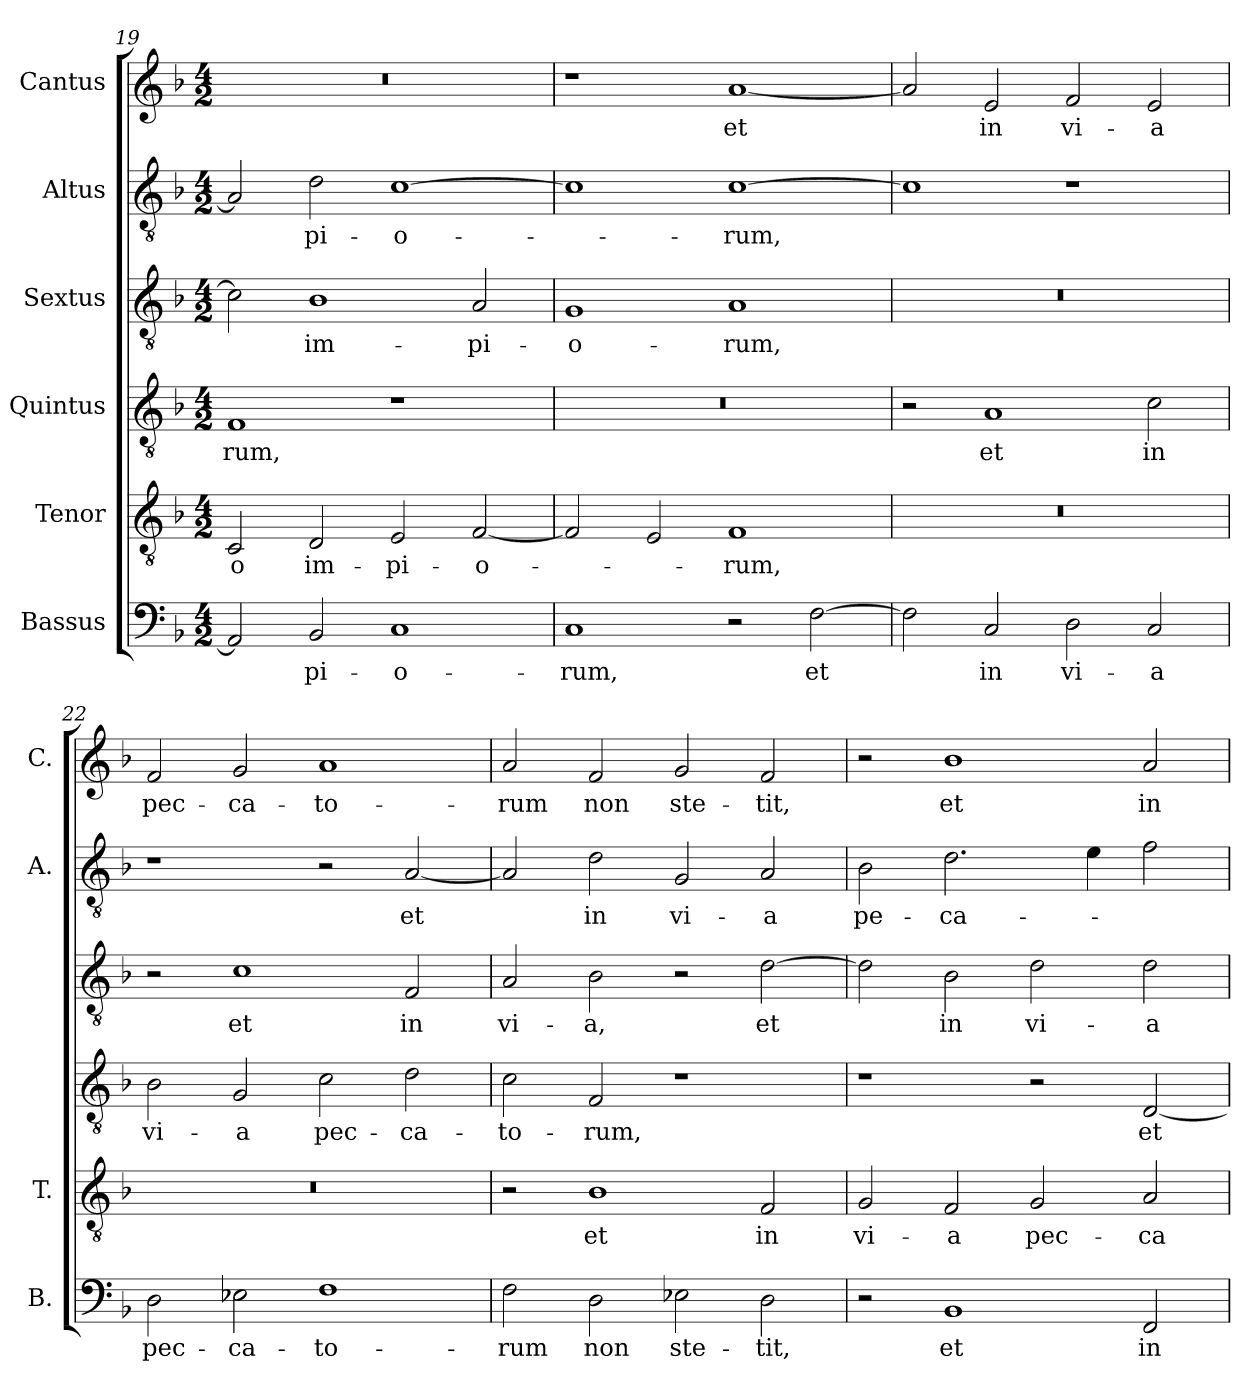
**kern	**text	**kern	**text	**kern	**text	**kern	**text	**kern	**text	**kern	**text
*part6	*part6	*part5	*part5	*part4	*part4	*part3	*part3	*part2	*part2	*part1	*part1
*staff6	*staff6	*staff5	*staff5	*staff4	*staff4	*staff3	*staff3	*staff2	*staff2	*staff1	*staff1
*I"Bassus	*	*I"Tenor	*	*I"Quintus	*	*I"Sextus	*	*I"Altus	*	*I"Cantus	*
*I'B.	*	*I'T.	*	*	*	*	*	*I'A.	*	*I'C.	*
*clefF4	*	*clefGv2	*	*clefGv2	*	*clefGv2	*	*clefGv2	*	*clefG2	*
*	*	*ITrd7c12	*	*ITrd7c12	*	*ITrd7c12	*	*ITrd7c12	*	*	*
*k[b-]	*	*k[b-]	*	*k[b-]	*	*k[b-]	*	*k[b-]	*	*k[b-]	*
*d:	*	*d:	*	*d:	*	*d:	*	*d:	*	*d:	*
*M4/2	*	*M4/2	*	*M4/2	*	*M4/2	*	*M4/2	*	*M4/2	*
=19	=19	=19	=19	=19	=19	=19	=19	=19	=19	=19	=19
!	!	!	!LO:LY:b	!	!LO:LY:b	!	!	!	!	!LO:N:vis=1	!
2AA/]	.	2CC/	-o	1FF	-rum,	2C\]	.	2AA/]	.	0r	.
!	!LO:LY:b	!	!LO:LY:b	!	!	!	!LO:LY:b	!	!LO:LY:b	!	!
2BB-/	-pi-	2DD/	im-	.	.	1BB-	im-	2D\	-pi-	.	.
!	!LO:LY:b	!	!LO:LY:b	!	!	!	!	!	!LO:LY:b	!	!
1C	-o-	2EE/	-pi-	1r	.	.	.	[>1C	-o-	.	.
!	!	!	!LO:LY:b	!	!	!	!LO:LY:b	!	!	!	!
.	.	[<2FF/	-o-	.	.	2AA/	-pi-	.	.	.	.
=20	=20	=20	=20	=20	=20	=20	=20	=20	=20	=20	=20
!	!LO:LY:b	!	!	!LO:N:vis=1	!	!	!LO:LY:b	!	!	!	!
1C	-rum,	2FF/]	.	0r	.	1GG	-o-	1C]	.	1r	.
.	.	2EE/	.	.	.	.	.	.	.	.	.
!	!	!	!LO:LY:b	!	!	!	!LO:LY:b	!	!LO:LY:b	!	!LO:LY:b
2r	.	1FF	-rum,	.	.	1AA	-rum,	[>1C	-rum,	[<1a	et
!	!LO:LY:b	!	!	!	!	!	!	!	!	!	!
[>2F\	et	.	.	.	.	.	.	.	.	.	.
=21	=21	=21	=21	=21	=21	=21	=21	=21	=21	=21	=21
!	!	!LO:N:vis=1	!	!	!	!LO:N:vis=1	!	!	!	!	!
2F\]	.	0r	.	2r	.	0r	.	1C]	.	2a/]	.
!	!LO:LY:b	!	!	!	!LO:LY:b	!	!	!	!	!	!LO:LY:b
2C/	in	.	.	1AA	et	.	.	.	.	2e/	in
!	!LO:LY:b	!	!	!	!	!	!	!	!	!	!LO:LY:b
2D\	vi-	.	.	.	.	.	.	1r	.	2f/	vi-
!	!LO:LY:b	!	!	!	!LO:LY:b	!	!	!	!	!	!LO:LY:b
2C/	-a	.	.	2C\	in	.	.	.	.	2e/	-a
!!LO:PB:g=z
=22	=22	=22	=22	=22	=22	=22	=22	=22	=22	=22	=22
!	!LO:LY:b	!LO:N:vis=1	!	!	!LO:LY:b	!	!	!	!	!	!LO:LY:b
2D\	pec-	0r	.	2BB-\	vi-	2r	.	1r	.	2f/	pec-
!	!LO:LY:b	!	!	!	!LO:LY:b	!	!LO:LY:b	!	!	!	!LO:LY:b
2E-X\	-ca-	.	.	2GG/	-a	1C	et	.	.	2g/	-ca-
!	!LO:LY:b	!	!	!	!LO:LY:b	!	!	!	!	!	!LO:LY:b
1F	-to-	.	.	2C\	pec-	.	.	2r	.	1a	-to-
!	!	!	!	!	!LO:LY:b	!	!LO:LY:b	!	!LO:LY:b	!	!
.	.	.	.	2D\	-ca-	2FF/	in	[<2AA/	et	.	.
=23	=23	=23	=23	=23	=23	=23	=23	=23	=23	=23	=23
!	!LO:LY:b	!	!	!	!LO:LY:b	!	!LO:LY:b	!	!	!	!LO:LY:b
2F\	-rum	2r	.	2C\	-to-	2AA/	vi-	2AA/]	.	2a/	-rum
!	!LO:LY:b	!	!LO:LY:b	!	!LO:LY:b	!	!LO:LY:b	!	!LO:LY:b	!	!LO:LY:b
2D\	non	1BB-	et	2FF/	-rum,	2BB-\	-a,	2D\	in	2f/	non
!	!LO:LY:b	!	!	!	!	!	!	!	!LO:LY:b	!	!LO:LY:b
2E-X\	ste-	.	.	1r	.	2r	.	2GG/	vi-	2g/	ste-
!	!LO:LY:b	!	!LO:LY:b	!	!	!	!LO:LY:b	!	!LO:LY:b	!	!LO:LY:b
2D\	-tit,	2FF/	in	.	.	[>2D\	et	2AA/	-a	2f/	-tit,
=24	=24	=24	=24	=24	=24	=24	=24	=24	=24	=24	=24
!	!	!	!LO:LY:b	!	!	!	!	!	!LO:LY:b	!	!
2r	.	2GG/	vi-	1r	.	2D\]	.	2BB-\	pe-	2r	.
!	!LO:LY:b	!	!LO:LY:b	!	!	!	!LO:LY:b	!	!LO:LY:b	!	!LO:LY:b
1BB-	et	2FF/	-a	.	.	2BB-\	in	2.D\	-ca-	1b-	et
!	!	!	!LO:LY:b	!	!	!	!LO:LY:b	!	!	!	!
.	.	2GG/	pec-	2r	.	2D\	vi-	.	.	.	.
.	.	.	.	.	.	.	.	4E\	.	.	.
!	!LO:LY:b	!	!LO:LY:b	!	!LO:LY:b	!	!LO:LY:b	!	!	!	!LO:LY:b
2FF/	in	2AA/	-ca-	[<2DD/	et	2D\	-a	2F\	.	2a/	in
=	=	=	=	=	=	=	=	=	=	=	=
*-	*-	*-	*-	*-	*-	*-	*-	*-	*-	*-	*-
